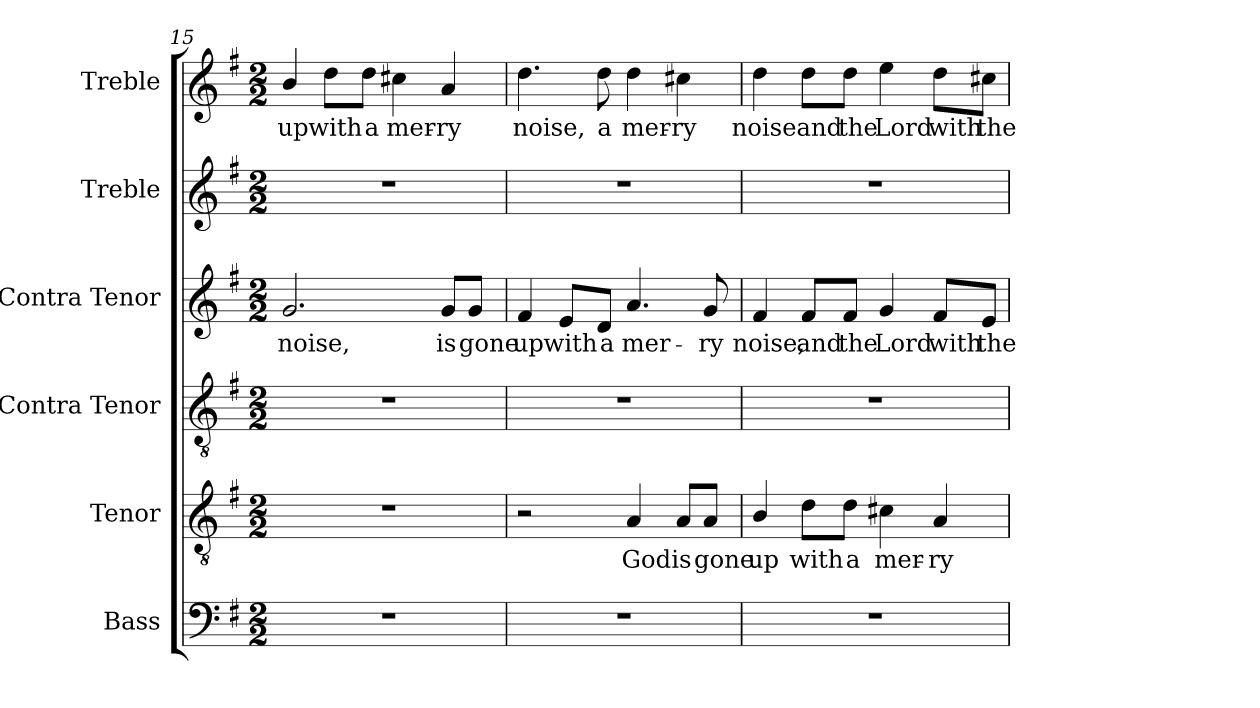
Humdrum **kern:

**kern	**kern	**text	**kern	**kern	**text	**kern	**kern	**text
*part6	*part5	*part5	*part4	*part3	*part3	*part2	*part1	*part1
*staff6	*staff5	*staff5	*staff4	*staff3	*staff3	*staff2	*staff1	*staff1
*I"Bass	*I"Tenor	*	*I"Contra Tenor	*I"Contra Tenor	*	*I"Treble	*I"Treble	*
*I'B.	*I'T.	*	*I'A.	*I'A.	*	*	*	*
*clefF4	*clefGv2	*	*clefGv2	*clefG2	*	*clefG2	*clefG2	*
*	*ITrd7c12	*	*ITrd7c12	*	*	*	*	*
*k[f#]	*k[f#]	*	*k[f#]	*k[f#]	*	*k[f#]	*k[f#]	*
*G:	*G:	*	*G:	*G:	*	*G:	*G:	*
*M2/2	*M2/2	*	*M2/2	*M2/2	*	*M2/2	*M2/2	*
=15	=15	=15	=15	=15	=15	=15	=15	=15
!	!	!	!	!	!LO:LY:b:color=#000000	!	!	!
!	!	!	!	!	!	!	!	!LO:LY:b:color=#000000
1r	1r	.	1r	2.gi/	noise,	1r	4bi/	up
!	!	!	!	!	!	!	!	!LO:LY:b:color=#000000
.	.	.	.	.	.	.	8ddi\L	with
!	!	!	!	!	!	!	!	!LO:LY:b:color=#000000
.	.	.	.	.	.	.	8ddi\J	a
!	!	!	!	!	!	!	!	!LO:LY:b:color=#000000
.	.	.	.	.	.	.	4cc#Xi\	mer-
!	!	!	!	!	!LO:LY:b:color=#000000	!	!	!
!	!	!	!	!	!	!	!	!LO:LY:b:color=#000000
.	.	.	.	8gi/L	is	.	4ai/	-ry
!	!	!	!	!	!LO:LY:b:color=#000000	!	!	!
.	.	.	.	8gi/J	gone	.	.	.
!!LO:LB:g=z
=16	=16	=16	=16	=16	=16	=16	=16	=16
!	!	!	!	!	!LO:LY:b:color=#000000	!	!	!
!	!	!	!	!	!	!	!	!LO:LY:b:color=#000000
1r	2r	.	1r	4f#i/	up	1r	4.ddi\	noise,
!	!	!	!	!	!LO:LY:b:color=#000000	!	!	!
.	.	.	.	8ei/L	with	.	.	.
!	!	!	!	!	!LO:LY:b:color=#000000	!	!	!
!	!	!	!	!	!	!	!	!LO:LY:b:color=#000000
.	.	.	.	8di/J	a	.	8ddi\	a
!	!	!LO:LY:b:color=#000000	!	!	!	!	!	!
!	!	!	!	!	!LO:LY:b:color=#000000	!	!	!
!	!	!	!	!	!	!	!	!LO:LY:b:color=#000000
.	4AAi/	God	.	4.ai/	mer-	.	4ddi\	mer-
!	!	!LO:LY:b:color=#000000	!	!	!	!	!	!
!	!	!	!	!	!	!	!	!LO:LY:b:color=#000000
.	8AAi/L	is	.	.	.	.	4cc#Xi\	-ry
!	!	!LO:LY:b:color=#000000	!	!	!	!	!	!
!	!	!	!	!	!LO:LY:b:color=#000000	!	!	!
.	8AAi/J	gone	.	8gi/	-ry	.	.	.
=17	=17	=17	=17	=17	=17	=17	=17	=17
!	!	!LO:LY:b:color=#000000	!	!	!	!	!	!
!	!	!	!	!	!LO:LY:b:color=#000000	!	!	!
!	!	!	!	!	!	!	!	!LO:LY:b:color=#000000
1r	4BBi/	up	1r	4f#i/	noise,	1r	4ddi\	noise
!	!	!LO:LY:b:color=#000000	!	!	!	!	!	!
!	!	!	!	!	!LO:LY:b:color=#000000	!	!	!
!	!	!	!	!	!	!	!	!LO:LY:b:color=#000000
.	8Di\L	with	.	8f#i/L	and	.	8ddi\L	and
!	!	!LO:LY:b:color=#000000	!	!	!	!	!	!
!	!	!	!	!	!LO:LY:b:color=#000000	!	!	!
!	!	!	!	!	!	!	!	!LO:LY:b:color=#000000
.	8Di\J	a	.	8f#i/J	the	.	8ddi\J	the
!	!	!LO:LY:b:color=#000000	!	!	!	!	!	!
!	!	!	!	!	!LO:LY:b:color=#000000	!	!	!
!	!	!	!	!	!	!	!	!LO:LY:b:color=#000000
.	4C#Xi\	mer-	.	4gi/	Lord	.	4eei\	Lord
!	!	!LO:LY:b:color=#000000	!	!	!	!	!	!
!	!	!	!	!	!LO:LY:b:color=#000000	!	!	!
!	!	!	!	!	!	!	!	!LO:LY:b:color=#000000
.	4AAi/	-ry	.	8f#i/L	with	.	8ddi\L	with
!	!	!	!	!	!LO:LY:b:color=#000000	!	!	!
!	!	!	!	!	!	!	!	!LO:LY:b:color=#000000
.	.	.	.	8ei/J	the	.	8cc#Xi\J	the
=	=	=	=	=	=	=	=	=
*-	*-	*-	*-	*-	*-	*-	*-	*-
